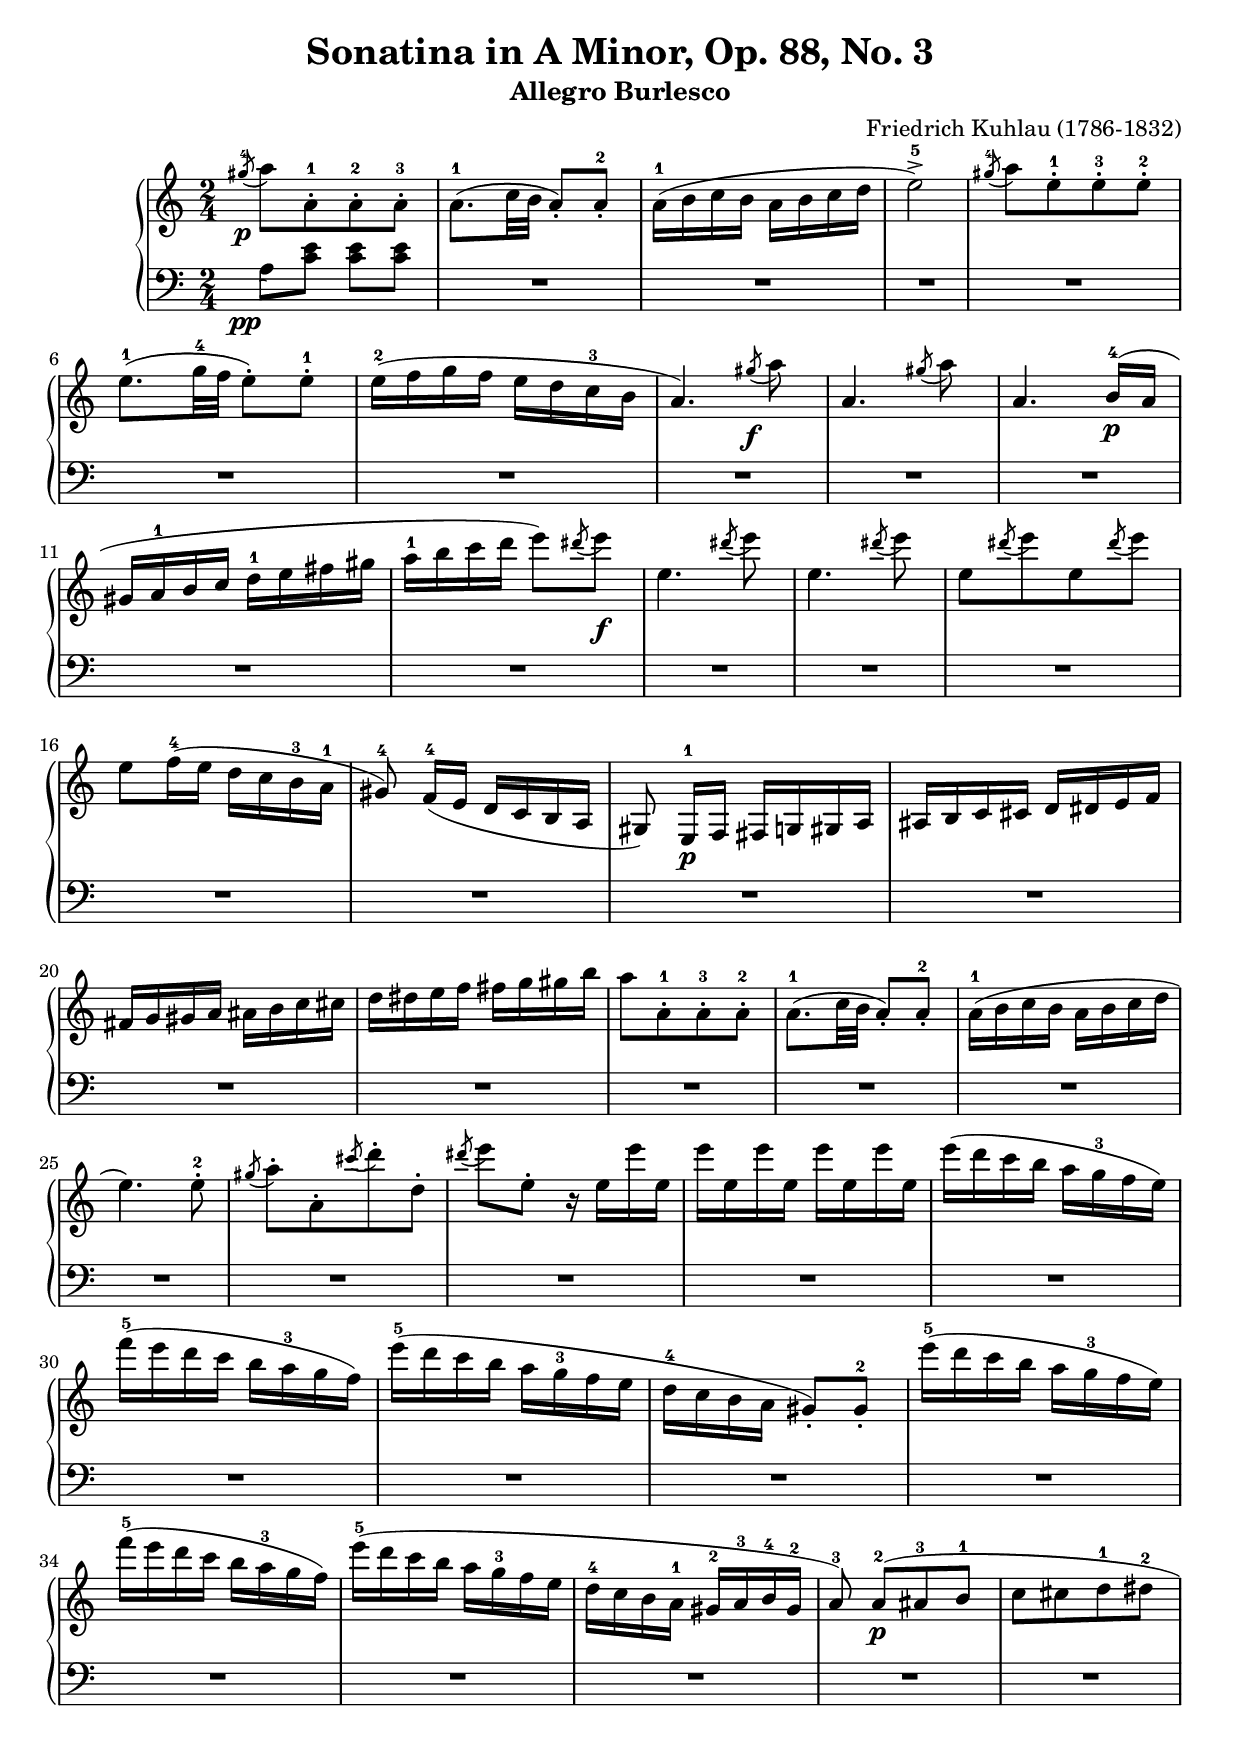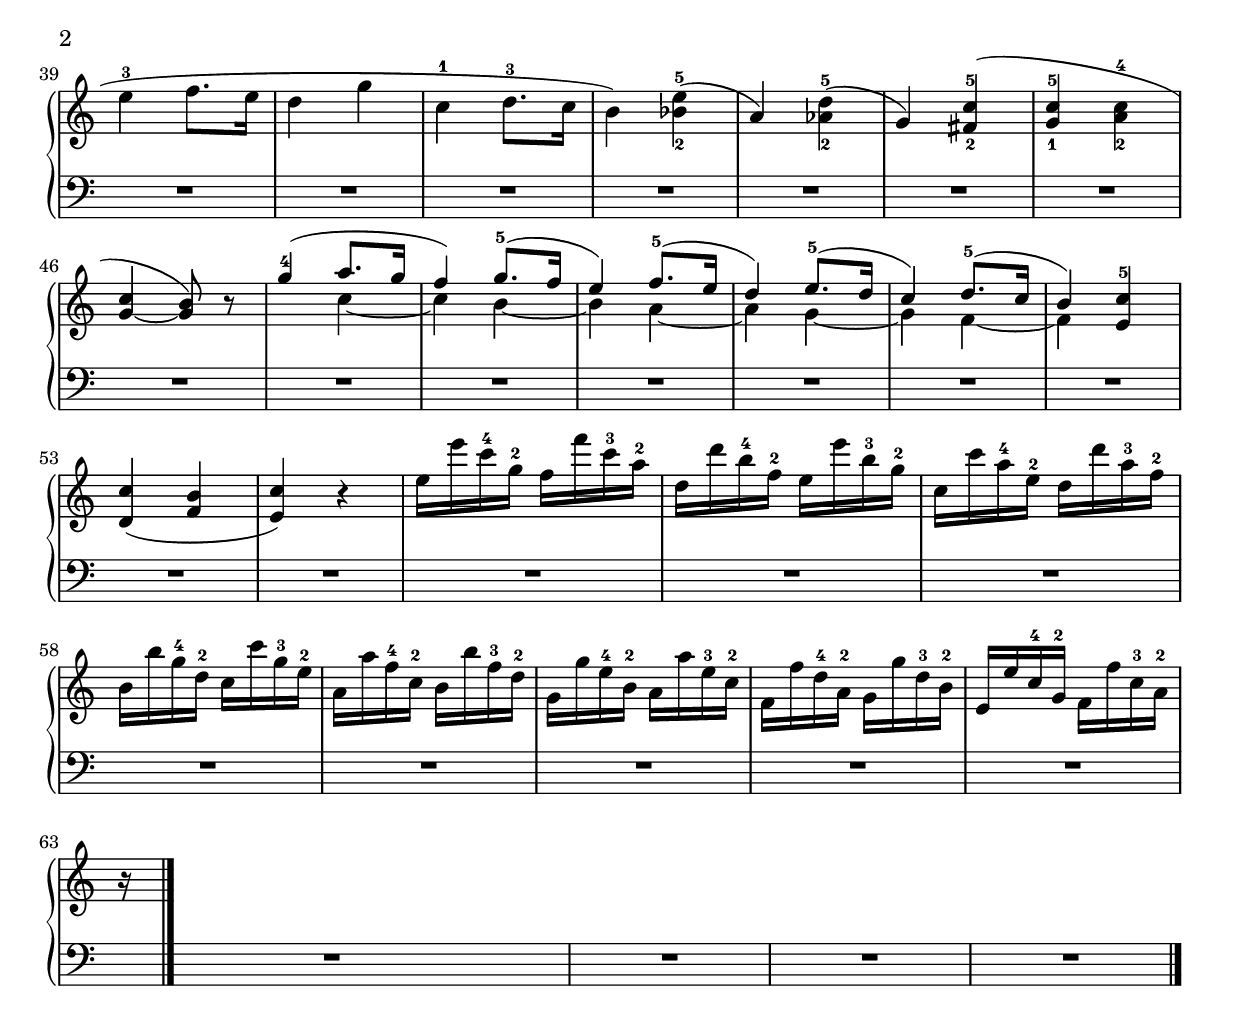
\version "2.23.7"

\header {
  title = "Sonatina in A Minor, Op. 88, No. 3"
  subtitle = "Allegro Burlesco"
  composer = "Friedrich Kuhlau (1786-1832)"
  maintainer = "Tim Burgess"
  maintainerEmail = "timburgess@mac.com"
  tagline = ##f
}

righthand =  {
  \key c \major
  \numericTimeSignature \time 2/4
  \clef "treble"
  \relative c''' {
    \acciaccatura { gis8-4\p } a8[ a,-.-1 a-.-2 a-.-3] | a8.-1( c32 b32 a8-.) a8-.-2 | a16-1( b c b a b c d | e2->-5) | \acciaccatura { gis8-4 } a8[ e8-.-1 e8-.-3 e8-.-2] \break

    e8.-1( g32-4 f32 e8-.) e8-.-1 | e16-2( f g f e d c-3 b | a4.) \acciaccatura { gis'8\f } a8 | a,4. \acciaccatura { gis'8 } a8 | a,4. b16-4\p( a16 \break

    gis16 a-1 b c d-1 e fis gis | a-1 b c d e8) \acciaccatura { dis8 } e8\f | e,4. \acciaccatura { dis'8 } e8 | e,4. \acciaccatura { dis'8 } e8 |
    e,8[  \acciaccatura { dis'8 } e8 e,8 \acciaccatura { dis'8 } e8] \break

    e,8 f16-4( e d c b-3 a-1 | gis8\noBeam-4) f16-4( e d c b a gis8\noBeam) e16-1\p f fis g gis a ais b c cis d dis e f \break

    fis g gis a ais b c cis d dis e f fis g gis b | a8[ a,8-.-1 a-.-3 a-.-2] | a8.-1( c32 b32 a8-.) a8-.-2 | a16-1( b c b a b c d \break

    e4.) e8-.-2 | \acciaccatura { gis8 } a8-.[ a,8-. \acciaccatura { cis'8 } d8-. d,8-.] \acciaccatura { dis'8 } e8 e,8-. r16 e16 e' e, | e' e, e' e, e' e, e' e, |    
    e'( d c b a g-3 f e) \break

    f'16-5( e d c b a-3 g f) | e'-5( d c b a g-3 f e | d-4 c b a gis8-.) gis8-.-2 | e''16-5( d c b a g-3 f e) \break

    f'16-5( e d c b a-3 g f) | e'-5( d c b a g-3 f e | d-4 c b a-1 gis-2 a-3 b-4 gis-2 | a8-3)\noBeam a-2([\p ais-3 b-1] c[ cis d-1 dis-2] \break

    e4-3 f8. e16 | d4 g | c,4-1 d8.-3 c16 | b4) <bes-2 e-5>4( a) <aes-2 d-5>( g) <fis-2 c'-5>( <g-1 c-5> <a-2 c-4> \break

    <g~ c>4 <g b>8) r8 | << { g'4-4( a8. g16 f4) } \\ { s4 c4~ c4 } >> 
                          << { g'8.-5( f16 e4) } \\ { b4~ b4 } >>
                           << { f'8.-5( e16 d4) } \\ { a4~ a4 } >>
                            << { e'8.-5( d16 c4) } \\ { g4~ g4 } >> << { d'8.-5( c16 b4) } \\ { f4~ f4 } >> <e-5 c'>4 \break

    <d c'>4( <f b>4 <e c'>4) r4 | e'16 e' c-4 g-2 f f' c-3 a-2 | d,16 d' b-4 f-2 e e' b-3 g-2 | c,16 c' a-4 e-2 d d' a-3 f-2 \break

    b,16 b' g-4 d-2 c c' g-3 e-2 | a,16 a' f-4 c-2 b b' f-3 d-2 | g,16 g' e-4 b-2 a a' e-3 c-2 | f,16 f' d-4 a-2 g g' d-3 b-2 | e,16 e' c-4 g-2 f f' c-3 a-2 \break

    r16




   \bar "|."
  }
}

lefthand =  {
  \key c \major
  \numericTimeSignature \time 2/4
  \clef "bass"
  \relative c' {
    % bottom stave starts with invisible note due to https://sourceforge.net/p/testlilyissues/issues/34
    \acciaccatura { s8\pp }

    a8 <c e> <c e> <c e> |
    R2*65



  \bar "|."
  }
}

\score {
   \context PianoStaff << 
    \context Staff = "one" <<
      \righthand
    >>
    \context Staff = "two" <<
      \lefthand
    >>
  >>
  \layout { }
  \midi { }
}
   
